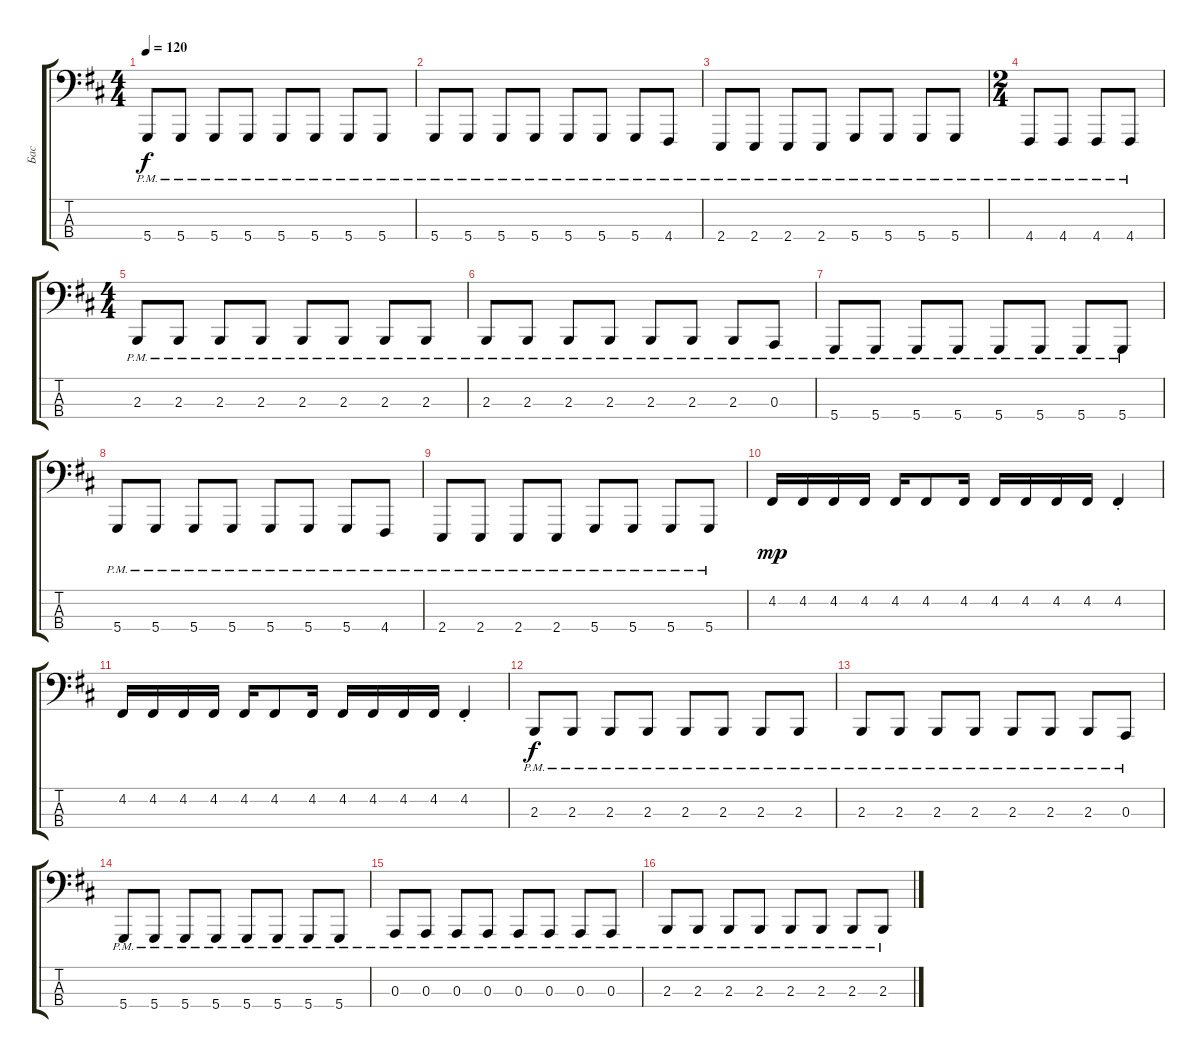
\track ("Бас" "Бас") {instrument lead8bassandlead}
\staff {score tabs}
\tuning (G2 D2 A1 D1) {hide}
\ts (4 4)
\tempo 120
\clef f4
\ks bminor
5.4{pm}.8{dy f} 5.4{pm}.8 5.4{pm}.8 5.4{pm}.8 5.4{pm}.8 5.4{pm}.8 5.4{pm}.8 5.4{pm}.8 |
5.4{pm}.8 5.4{pm}.8 5.4{pm}.8 5.4{pm}.8 5.4{pm}.8 5.4{pm}.8 5.4{pm}.8 4.4{pm}.8 |
2.4{pm}.8 2.4{pm}.8 2.4{pm}.8 2.4{pm}.8 5.4{pm}.8 5.4{pm}.8 5.4{pm}.8 5.4{pm}.8 |
\ts (2 4)
4.4{pm}.8 4.4{pm}.8 4.4{pm}.8 4.4{pm}.8 |
\ts (4 4)
2.3{pm}.8 2.3{pm}.8 2.3{pm}.8 2.3{pm}.8 2.3{pm}.8 2.3{pm}.8 2.3{pm}.8 2.3{pm}.8 |
2.3{pm}.8 2.3{pm}.8 2.3{pm}.8 2.3{pm}.8 2.3{pm}.8 2.3{pm}.8 2.3{pm}.8 0.3{pm}.8 |
5.4{pm}.8 5.4{pm}.8 5.4{pm}.8 5.4{pm}.8 5.4{pm}.8 5.4{pm}.8 5.4{pm}.8 5.4{pm}.8 |
5.4{pm}.8 5.4{pm}.8 5.4{pm}.8 5.4{pm}.8 5.4{pm}.8 5.4{pm}.8 5.4{pm}.8 4.4{pm}.8 |
\ks d
2.4{pm}.8 2.4{pm}.8 2.4{pm}.8 2.4{pm}.8 5.4{pm}.8 5.4{pm}.8 5.4{pm}.8 5.4{pm}.8 |
4.2.16{dy mp} 4.2.16 4.2.16 4.2.16 4.2.16 4.2.8 4.2.16 4.2.16 4.2.16 4.2.16 4.2.16 4.2{st}.4 |
4.2.16 4.2.16 4.2.16 4.2.16 4.2.16 4.2.8 4.2.16 4.2.16 4.2.16 4.2.16 4.2.16 4.2{st}.4 |
\ks bminor
2.3{pm}.8{dy f} 2.3{pm}.8 2.3{pm}.8 2.3{pm}.8 2.3{pm}.8 2.3{pm}.8 2.3{pm}.8 2.3{pm}.8 |
2.3{pm}.8 2.3{pm}.8 2.3{pm}.8 2.3{pm}.8 2.3{pm}.8 2.3{pm}.8 2.3{pm}.8 0.3{pm}.8 |
5.4{pm}.8 5.4{pm}.8 5.4{pm}.8 5.4{pm}.8 5.4{pm}.8 5.4{pm}.8 5.4{pm}.8 5.4{pm}.8 |
0.3{pm}.8 0.3{pm}.8 0.3{pm}.8 0.3{pm}.8 0.3{pm}.8 0.3{pm}.8 0.3{pm}.8 0.3{pm}.8 |
2.3{pm}.8 2.3{pm}.8 2.3{pm}.8 2.3{pm}.8 2.3{pm}.8 2.3{pm}.8 2.3{pm}.8 2.3{pm}.8
